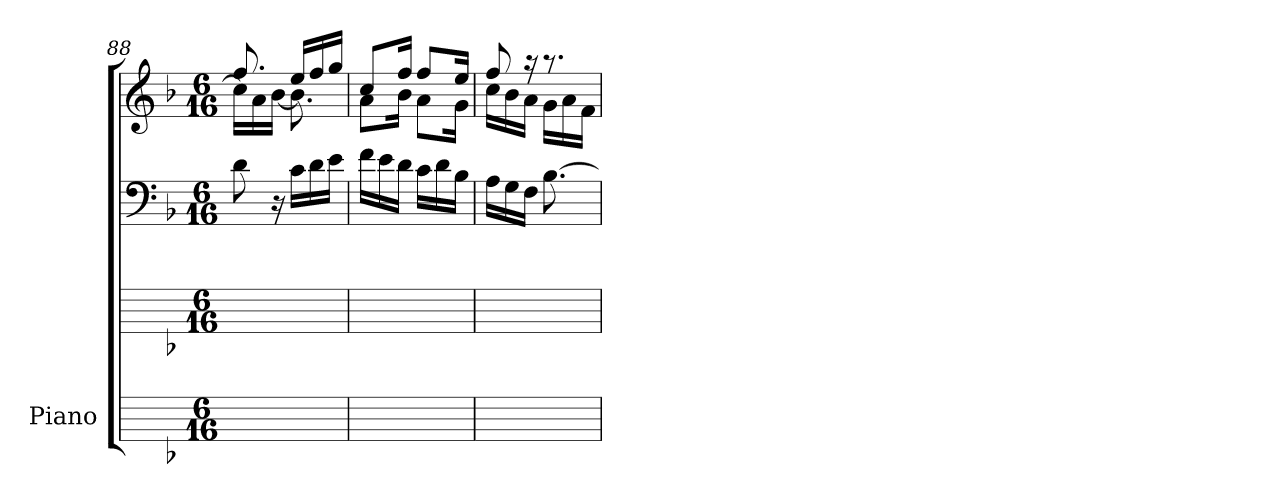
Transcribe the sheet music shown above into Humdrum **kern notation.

**kern	**kern	**kern	**kern
*part1	*part1	*part1	*part1
*staff4	*staff3	*staff2	*staff1
*I"Piano	*	*	*
*I'Pno	*	*	*
!!LO:LB:g=z
*	*	*clefF4	*clefG2
*k[b-]	*k[b-]	*k[b-]	*k[b-]
*F:	*F:	*F:	*F:
*M6/16	*M6/16	*M6/16	*M6/16
=88	=88	=88	=88
*	*	*	*^
4.ryy	4.ryy	8d	8.ff/	16cc\LL]
.	.	.	.	16a\
.	.	16r	.	[16b-\JJ
.	.	16cLL	16eeLL	8.b-\]
.	.	16d	16ff	.
.	.	16eJJ	16ggJJ	.
=89	=89	=89	=89	=89
4.ryy	4.ryy	16fLL	8cc/L	8a\L
.	.	16e	.	.
.	.	16dJJ	16ff/J	16b-\J
.	.	16cLL	8ffL	8aL
.	.	16d	.	.
.	.	16B-JJ	16eeJ	16gJ
=90	=90	=90	=90	=90
4.ryy	4.ryy	16ALL	8ff/	16cc\LL
.	.	16G	.	16b-\
.	.	16FJJ	16r	16a\JJ
.	.	[8.B-	8.r	16g\LL
.	.	.	.	16a\
.	.	.	.	16f\JJ
*	*	*	*v	*v
=	=	=	=
*-	*-	*-	*-
